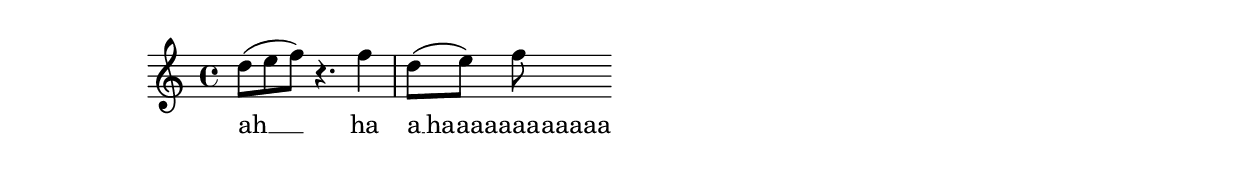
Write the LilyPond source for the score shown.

\version "2.7.39"

\header {

    texidoc= "A LyricExtender may span several notes.  A LyricExtender
does not extend past a rest, or past the next lyric syllable."

}

\layout { ragged-right = ##t }

\relative c''{
    d8( e f) r4. 
    f4
    d8[( e)] f
}
\addlyrics { ah __ ha a __ haaaaaaaaaaaa }




